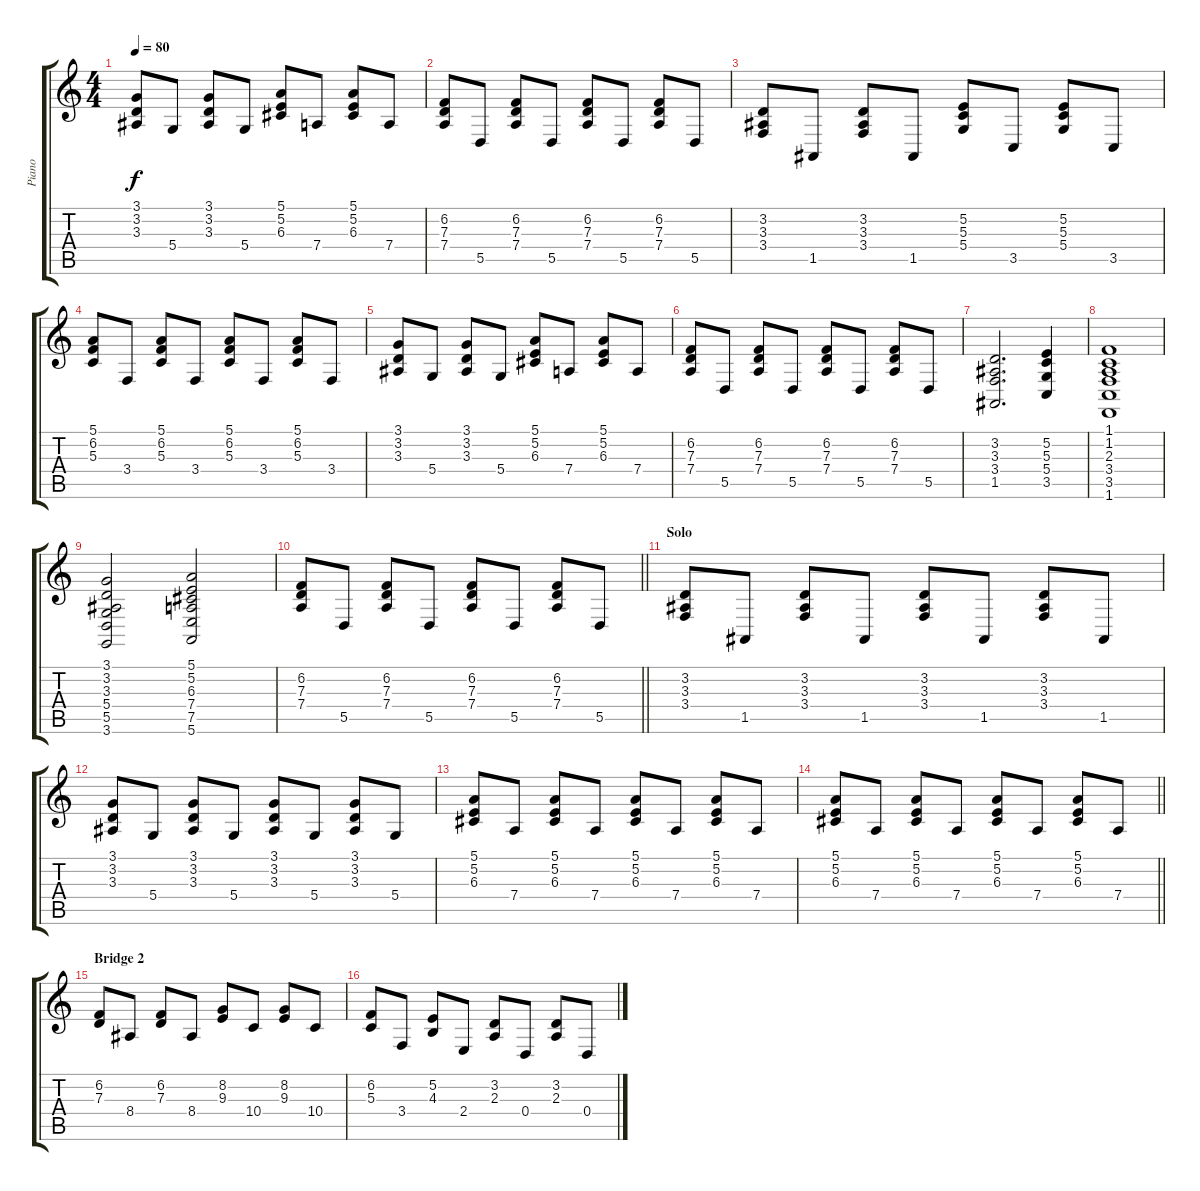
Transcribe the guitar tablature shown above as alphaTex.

\track ("Piano" "Piano") {instrument acousticgrandpiano}
\staff {score tabs}
\tuning (E4 B3 G3 D3 A2 E2) {hide}
\ts (4 4)
\tempo 80
\clef g2
\ks c
(3.1 3.2 3.3).8{dy f} 5.4.8 (3.1 3.2 3.3).8 5.4.8 (5.1 5.2 6.3).8 7.4.8 (5.1 5.2 6.3).8 7.4.8 |
(6.2 7.3 7.4).8 5.5.8 (6.2 7.3 7.4).8 5.5.8 (6.2 7.3 7.4).8 5.5.8 (6.2 7.3 7.4).8 5.5.8 |
(3.2 3.3 3.4).8 1.5.8 (3.2 3.3 3.4).8 1.5.8 (5.2 5.3 5.4).8 3.5.8 (5.2 5.3 5.4).8 3.5.8 |
(5.1 6.2 5.3).8 3.4.8 (5.1 6.2 5.3).8 3.4.8 (5.1 6.2 5.3).8 3.4.8 (5.1 6.2 5.3).8 3.4.8 |
(3.1 3.2 3.3).8 5.4.8 (3.1 3.2 3.3).8 5.4.8 (5.1 5.2 6.3).8 7.4.8 (5.1 5.2 6.3).8 7.4.8 |
(6.2 7.3 7.4).8 5.5.8 (6.2 7.3 7.4).8 5.5.8 (6.2 7.3 7.4).8 5.5.8 (6.2 7.3 7.4).8 5.5.8 |
(3.2 3.3 3.4 1.5).2{d} (5.2 5.3 5.4 3.5).4 |
(1.1 1.2 2.3 3.4 3.5 1.6).1 |
(3.1 3.2 3.3 5.4 5.5 3.6).2 (5.1 5.2 6.3 7.4 7.5 5.6).2 |
\barLineRight lightlight
(6.2 7.3 7.4).8 5.5.8 (6.2 7.3 7.4).8 5.5.8 (6.2 7.3 7.4).8 5.5.8 (6.2 7.3 7.4).8 5.5.8 |
\section ("" "Solo")
(3.2 3.3 3.4).8 1.5.8 (3.2 3.3 3.4).8 1.5.8 (3.2 3.3 3.4).8 1.5.8 (3.2 3.3 3.4).8 1.5.8 |
(3.1 3.2 3.3).8 5.4.8 (3.1 3.2 3.3).8 5.4.8 (3.1 3.2 3.3).8 5.4.8 (3.1 3.2 3.3).8 5.4.8 |
(5.1 5.2 6.3).8 7.4.8 (5.1 5.2 6.3).8 7.4.8 (5.1 5.2 6.3).8 7.4.8 (5.1 5.2 6.3).8 7.4.8 |
\barLineRight lightlight
(5.1 5.2 6.3).8 7.4.8 (5.1 5.2 6.3).8 7.4.8 (5.1 5.2 6.3).8 7.4.8 (5.1 5.2 6.3).8 7.4.8 |
\section ("" "Bridge 2")
(6.2 7.3).8 8.4.8 (6.2 7.3).8 8.4.8 (8.2 9.3).8 10.4.8 (8.2 9.3).8 10.4.8 |
(6.2 5.3).8 3.4.8 (5.2 4.3).8 2.4.8 (3.2 2.3).8 0.4.8 (3.2 2.3).8 0.4.8
